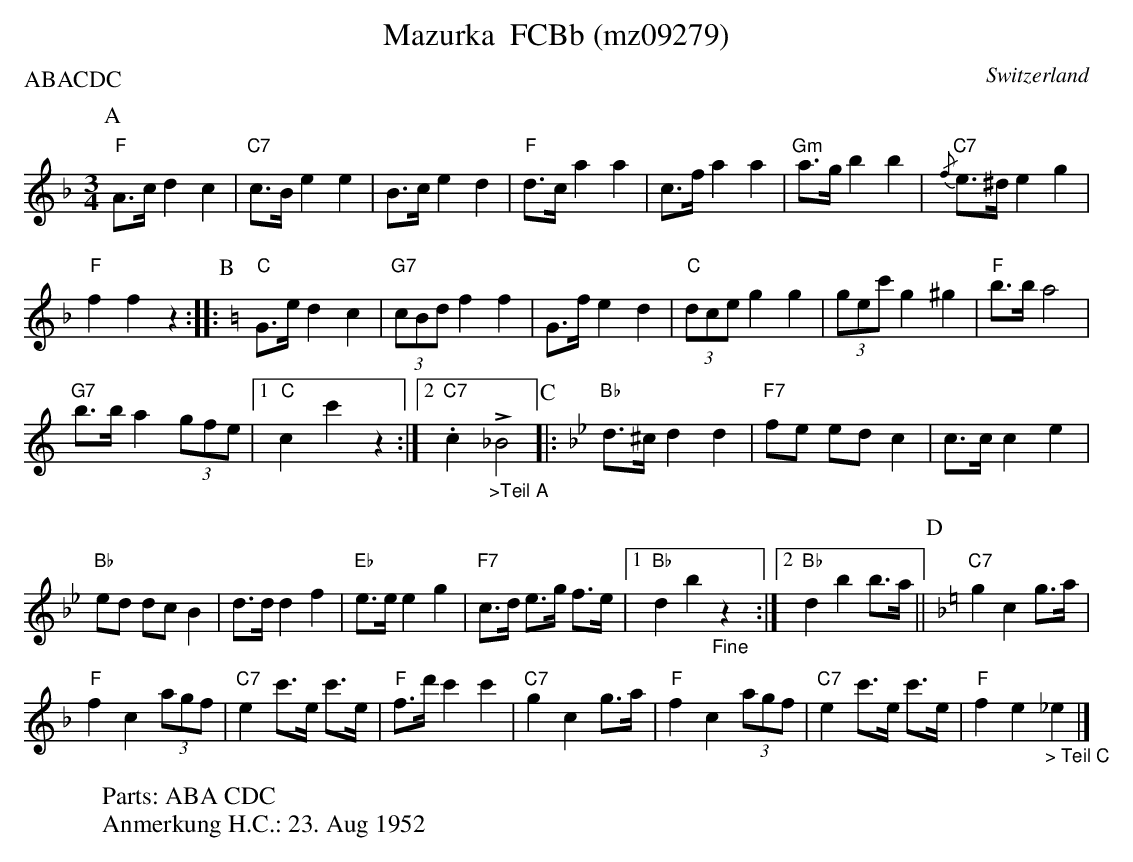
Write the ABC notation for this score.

X:1
T:Mazurka  FCBb (mz09279)
P:ABACDC
M:3/4
L:1/8
O:Switzerland
K:F major
[P:A] "F"A>c d2c2 | "C7"c>B e2e2 | B>c e2d2 | "F"d>c a2a2 | c>f a2a2 | "Gm"a>g b2b2 | {/f}"C7"e>^d e2g2 |
"F"f2f2z2 :: [P:B] [K:C] "C"G>e d2c2 | (3"G7"cBd f2f2 | G>f e2d2 | (3"C"dce g2g2 | (3gec' g2^g2 | "F"b>ba4 |
"G7"b>ba2 (3gfe |1 "C"c2c'2z2 :|2 "C7".c2"_>Teil A"!>!_B4 [P:C] |: [K:Bb]"Bb"d>^c d2d2 | "F7"fe edc2 | c>cc2e2 |
"Bb"ed dcB2 | d>dd2f2 | "Eb"e>ee2g2 | "F7"c>d e>g f>e |1 "Bb"d2b2"_Fine"z2 :|2 "Bb"d2b2 b>a || [P:D] [K:F]  "C7"g2c2 g>a |
"F"f2c2 (3agf  | "C7"e2 c'>e c'>e | "F"f>d' c'2c'2 | "C7"g2c2 g>a | "F"f2c2 (3agf | "C7"e2 c'>e c'>e | "F"f2e2"_> Teil C"_e2 |]
W:Parts: ABA CDC
W:Anmerkung H.C.: 23. Aug 1952 % (64 years ago)
